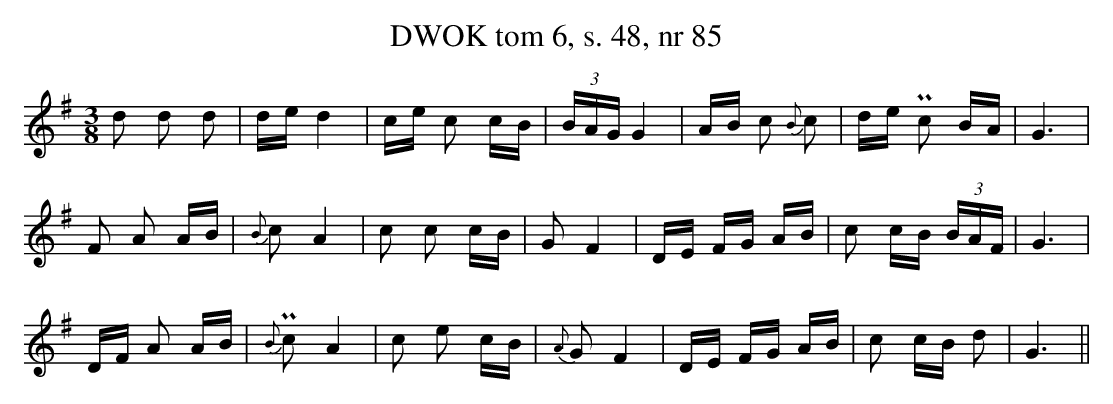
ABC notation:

X:1
T:DWOK tom 6, s. 48, nr 85
L:1/16
M:3/8
K:G
d2 d2 d2|de d4|ce c2 cB| (3BAG G4|AB c2 {B }c2|de Pc2 BA|G6|
F2 A2 AB|{B}c2 A4|c2 c2 cB|G2 F4|DE FG AB|c2 cB  (3BAF |G6|
DF A2 AB|{B}Pc2 A4|c2 e2 cB|{A}G2 F4|DE FG AB|c2 cB d2|G6||
